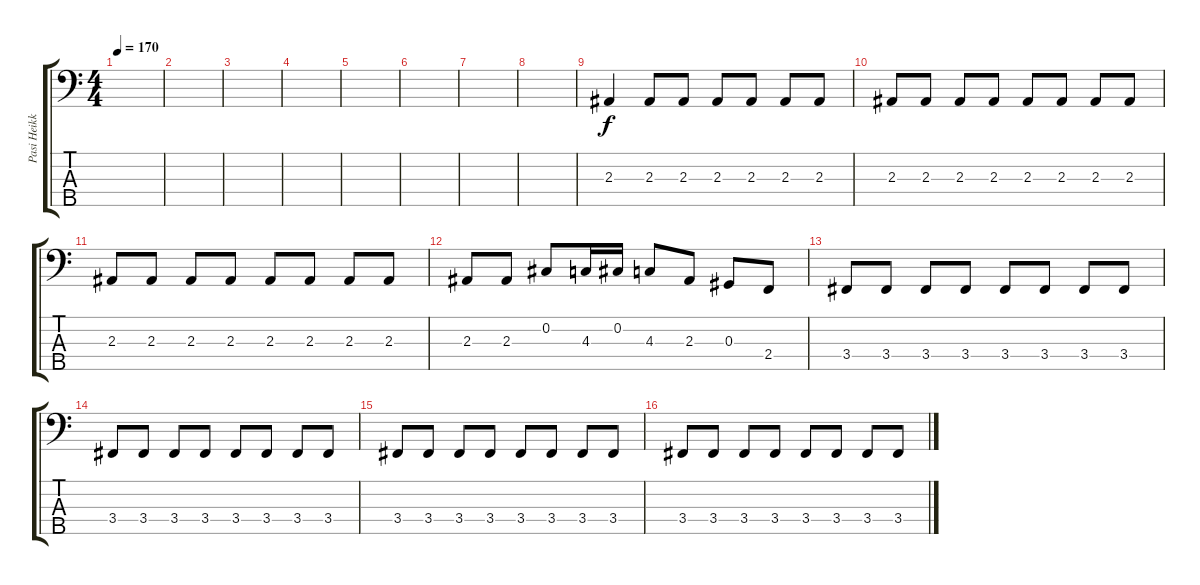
\track ("Pasi Heikkilä" "Pasi Heikk") {instrument electricbassfinger}
\staff {score tabs}
\tuning (Gb2 Db2 Ab1 Eb1 Bb0) {hide}
\ts (4 4)
\tempo 170
\clef f4
\ks c
|
|
|
|
|
|
|
|
2.3.4 2.3.8 2.3.8 2.3.8 2.3.8 2.3.8 2.3.8 |
2.3.8 2.3.8 2.3.8 2.3.8 2.3.8 2.3.8 2.3.8 2.3.8 |
2.3.8 2.3.8 2.3.8 2.3.8 2.3.8 2.3.8 2.3.8 2.3.8 |
2.3.8 2.3.8 0.2.8 4.3.16 0.2.16 4.3.8 2.3.8 0.3.8 2.4.8 |
3.4.8 3.4.8 3.4.8 3.4.8 3.4.8 3.4.8 3.4.8 3.4.8 |
3.4.8 3.4.8 3.4.8 3.4.8 3.4.8 3.4.8 3.4.8 3.4.8 |
3.4.8 3.4.8 3.4.8 3.4.8 3.4.8 3.4.8 3.4.8 3.4.8 |
3.4.8 3.4.8 3.4.8 3.4.8 3.4.8 3.4.8 3.4.8 3.4.8
